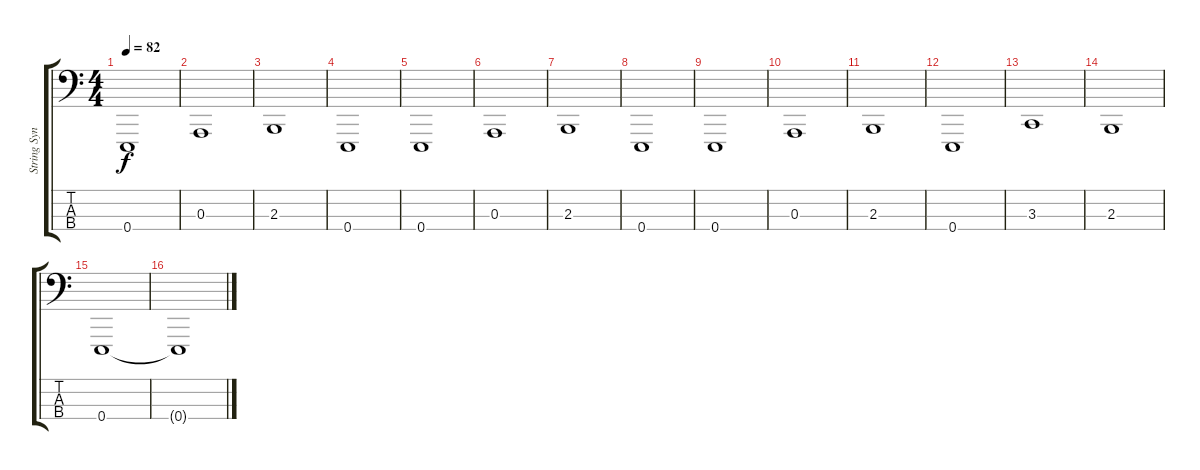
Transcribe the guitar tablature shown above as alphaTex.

\track ("String Synth. Bass" "String Syn") {instrument synthstrings2}
\staff {score tabs}
\tuning (G2 D2 A1 E1) {hide}
\ts (4 4)
\tempo 82
\clef f4
\ks c
0.4.1{dy f} |
0.3.1 |
2.3.1 |
0.4.1 |
0.4.1 |
0.3.1 |
2.3.1 |
0.4.1 |
0.4.1 |
0.3.1 |
2.3.1 |
0.4.1 |
3.3.1 |
2.3.1 |
0.4.1 |
0.4{t}.1
